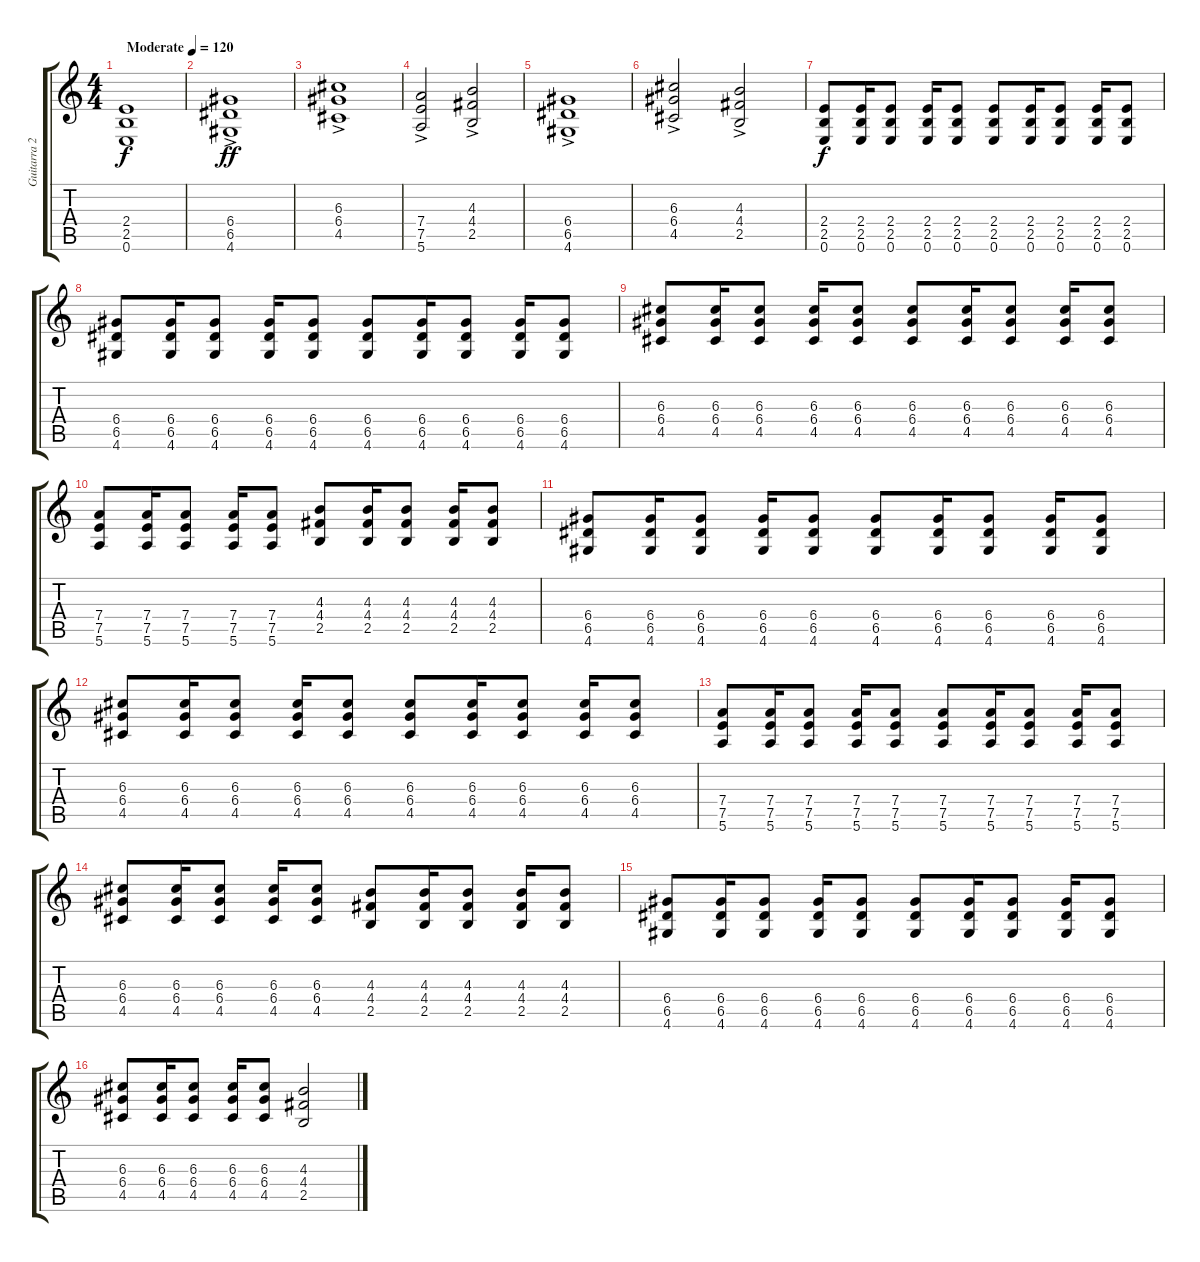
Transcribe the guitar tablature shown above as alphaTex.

\track ("Guitarra 2 (Alexis Korfiatis)" "Guitarra 2") {instrument distortionguitar}
\staff {score tabs}
\tuning (E4 B3 G3 D3 A2 E2) {hide}
\ts (4 4)
\tempo (120 "Moderate")
\clef g2
\ks c
(2.4 2.5 0.6).1{dy f instrument distortionguitar} |
(6.4{ac} 6.5 4.6).1{dy ff} |
(6.3{ac} 6.4 4.5).1 |
(7.4{ac} 7.5 5.6).2 (4.3{ac} 4.4 2.5).2 |
(6.4{ac} 6.5 4.6).1 |
(6.3{ac} 6.4 4.5).2 (4.3 4.4{ac} 2.5).2 |
(2.4 2.5 0.6).8{dy f} (2.4 2.5 0.6).16 (2.4 2.5 0.6).8 (2.4 2.5 0.6).16 (2.4 2.5 0.6).8 (2.4 2.5 0.6).8 (2.4 2.5 0.6).16 (2.4 2.5 0.6).8 (2.4 2.5 0.6).16 (2.4 2.5 0.6).8 |
(6.4 6.5 4.6).8 (6.4 6.5 4.6).16 (6.4 6.5 4.6).8 (6.4 6.5 4.6).16 (6.4 6.5 4.6).8 (6.4 6.5 4.6).8 (6.4 6.5 4.6).16 (6.4 6.5 4.6).8 (6.4 6.5 4.6).16 (6.4 6.5 4.6).8 |
(6.3 6.4 4.5).8 (6.3 6.4 4.5).16 (6.3 6.4 4.5).8 (6.3 6.4 4.5).16 (6.3 6.4 4.5).8 (6.3 6.4 4.5).8 (6.3 6.4 4.5).16 (6.3 6.4 4.5).8 (6.3 6.4 4.5).16 (6.3 6.4 4.5).8 |
(7.4 7.5 5.6).8 (7.4 7.5 5.6).16 (7.4 7.5 5.6).8 (7.4 7.5 5.6).16 (7.4 7.5 5.6).8 (4.3 4.4 2.5).8 (4.3 4.4 2.5).16 (4.3 4.4 2.5).8 (4.3 4.4 2.5).16 (4.3 4.4 2.5).8 |
(6.4 6.5 4.6).8 (6.4 6.5 4.6).16 (6.4 6.5 4.6).8 (6.4 6.5 4.6).16 (6.4 6.5 4.6).8 (6.4 6.5 4.6).8 (6.4 6.5 4.6).16 (6.4 6.5 4.6).8 (6.4 6.5 4.6).16 (6.4 6.5 4.6).8 |
(6.3 6.4 4.5).8 (6.3 6.4 4.5).16 (6.3 6.4 4.5).8 (6.3 6.4 4.5).16 (6.3 6.4 4.5).8 (6.3 6.4 4.5).8 (6.3 6.4 4.5).16 (6.3 6.4 4.5).8 (6.3 6.4 4.5).16 (6.3 6.4 4.5).8 |
(7.4 7.5 5.6).8 (7.4 7.5 5.6).16 (7.4 7.5 5.6).8 (7.4 7.5 5.6).16 (7.4 7.5 5.6).8 (7.4 7.5 5.6).8 (7.4 7.5 5.6).16 (7.4 7.5 5.6).8 (7.4 7.5 5.6).16 (7.4 7.5 5.6).8 |
(6.3 6.4 4.5).8 (6.3 6.4 4.5).16 (6.3 6.4 4.5).8 (6.3 6.4 4.5).16 (6.3 6.4 4.5).8 (4.3 4.4 2.5).8 (4.3 4.4 2.5).16 (4.3 4.4 2.5).8 (4.3 4.4 2.5).16 (4.3 4.4 2.5).8 |
(6.4 6.5 4.6).8 (6.4 6.5 4.6).16 (6.4 6.5 4.6).8 (6.4 6.5 4.6).16 (6.4 6.5 4.6).8 (6.4 6.5 4.6).8 (6.4 6.5 4.6).16 (6.4 6.5 4.6).8 (6.4 6.5 4.6).16 (6.4 6.5 4.6).8 |
(6.3 6.4 4.5).8 (6.3 6.4 4.5).16 (6.3 6.4 4.5).8 (6.3 6.4 4.5).16 (6.3 6.4 4.5).8 (4.3 4.4 2.5).2
